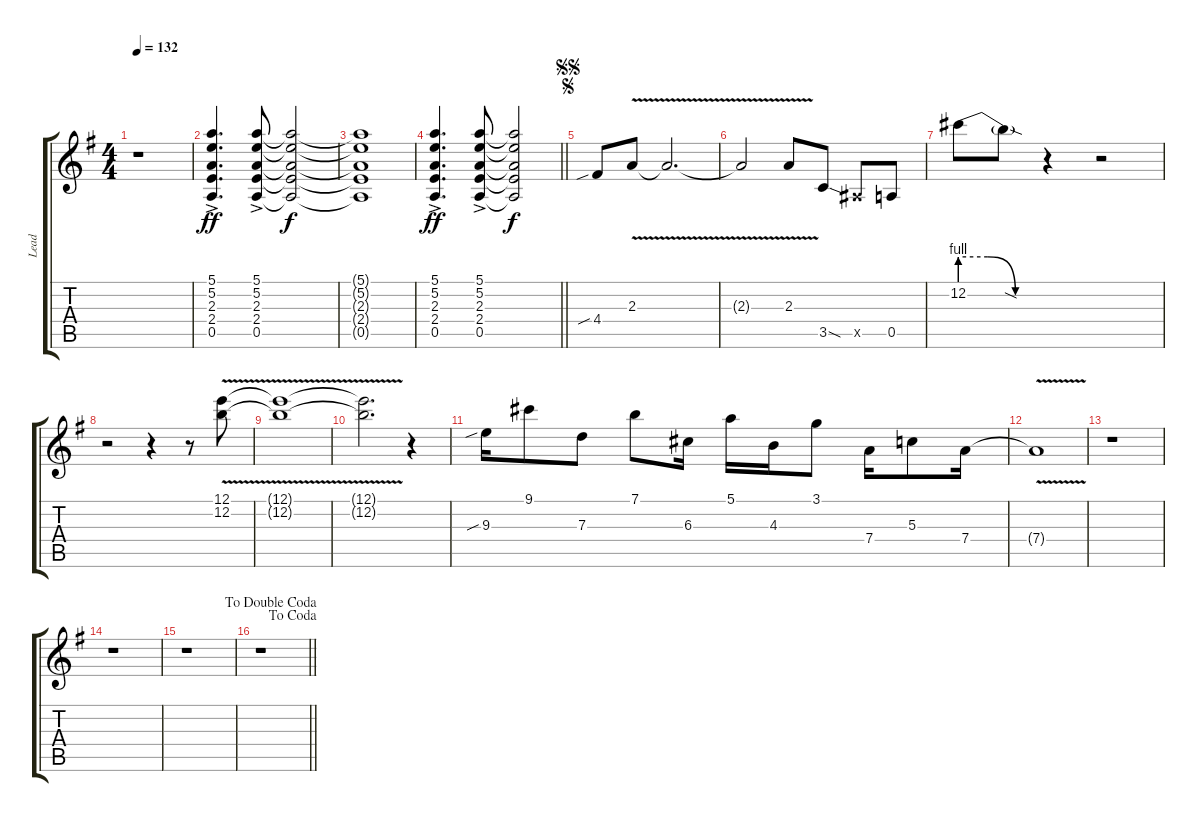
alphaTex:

\track ("Lead" "Lead") {instrument overdrivenguitar}
\staff {score tabs}
\tuning (E4 B3 G3 D3 A2 E2) {hide}
\ts (4 4)
\tempo 132
\clef g2
\ks g
r.1{dy ff instrument overdrivenguitar} |
(5.1{ac} 5.2{ac} 2.3{ac} 2.4{ac} 0.5{ac}).4{d} (5.1{ac} 5.2{ac} 2.3{ac} 2.4{ac} 0.5{ac}).8 (5.1{t} 5.2{t} 2.3{t} 2.4{t} 0.5{t}).2{dy f} |
(5.1{t} 5.2{t} 2.3{t} 2.4{t} 0.5{t}).1 |
\barLineRight lightlight
(5.1{ac} 5.2{ac} 2.3{ac} 2.4{ac} 0.5{ac}).4{d dy ff} (5.1{ac} 5.2{ac} 2.3{ac} 2.4{ac} 0.5{ac}).8 (5.1{t} 5.2{t} 2.3{t} 2.4{t} 0.5{t}).2{dy f} |
\jump segno
\jump segnosegno
4.4{sib}.8 2.3{v}.8 2.3{v t}.2{d} |
2.3{v t}.2 2.3{v}.8 3.5{sod}.8 1.5{x}.8 0.5.8 |
12.2{be (custom 0 4 20 4 40 0 60 0)}.8 12.2{sod t}.8 r.4 r.2 |
r.2 r.4 r.8 (12.1{v} 12.2{v}).8 |
(12.1{v t} 12.2{v t}).1 |
(12.1{v t} 12.2{v t}).2{d} r.4 |
9.3{sib}.16 9.1.8 7.3.8 7.1.8 6.3.16 5.1.16 4.3.16 3.1.8 7.4.16 5.3.8 7.4.16 |
7.4{v t}.1 |
r.1 |
r.1 |
r.1 |
\jump dacoda
\jump dadoublecoda
\barLineRight lightlight
r.1
